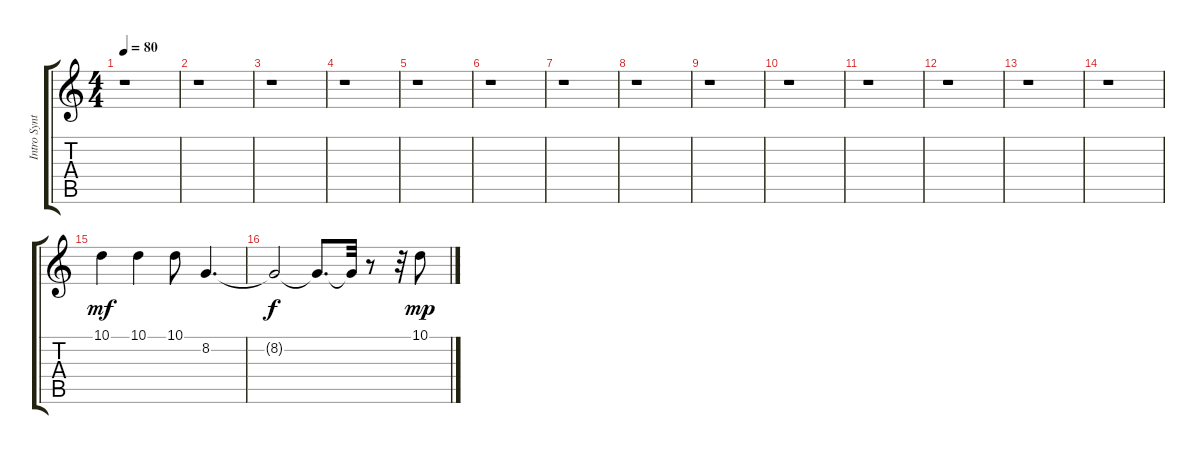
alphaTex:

\track ("Intro Synth" "Intro Synt") {instrument lead8bassandlead}
\staff {score tabs}
\tuning (E4 B3 G3 D3 A2 E2) {hide}
\ts (4 4)
\tempo 80
\clef g2
\ks c
r.1{dy f} |
r.1 |
r.1 |
r.1 |
r.1 |
r.1 |
r.1 |
r.1 |
r.1 |
r.1 |
r.1 |
r.1 |
r.1 |
r.1 |
10.1.4{dy mf} 10.1.4 10.1.8 8.2.4{d} |
8.2{t}.2{dy f} 8.2{t}.8{d} 8.2{t}.32 r.8 r.32 10.1.8{dy mp}
